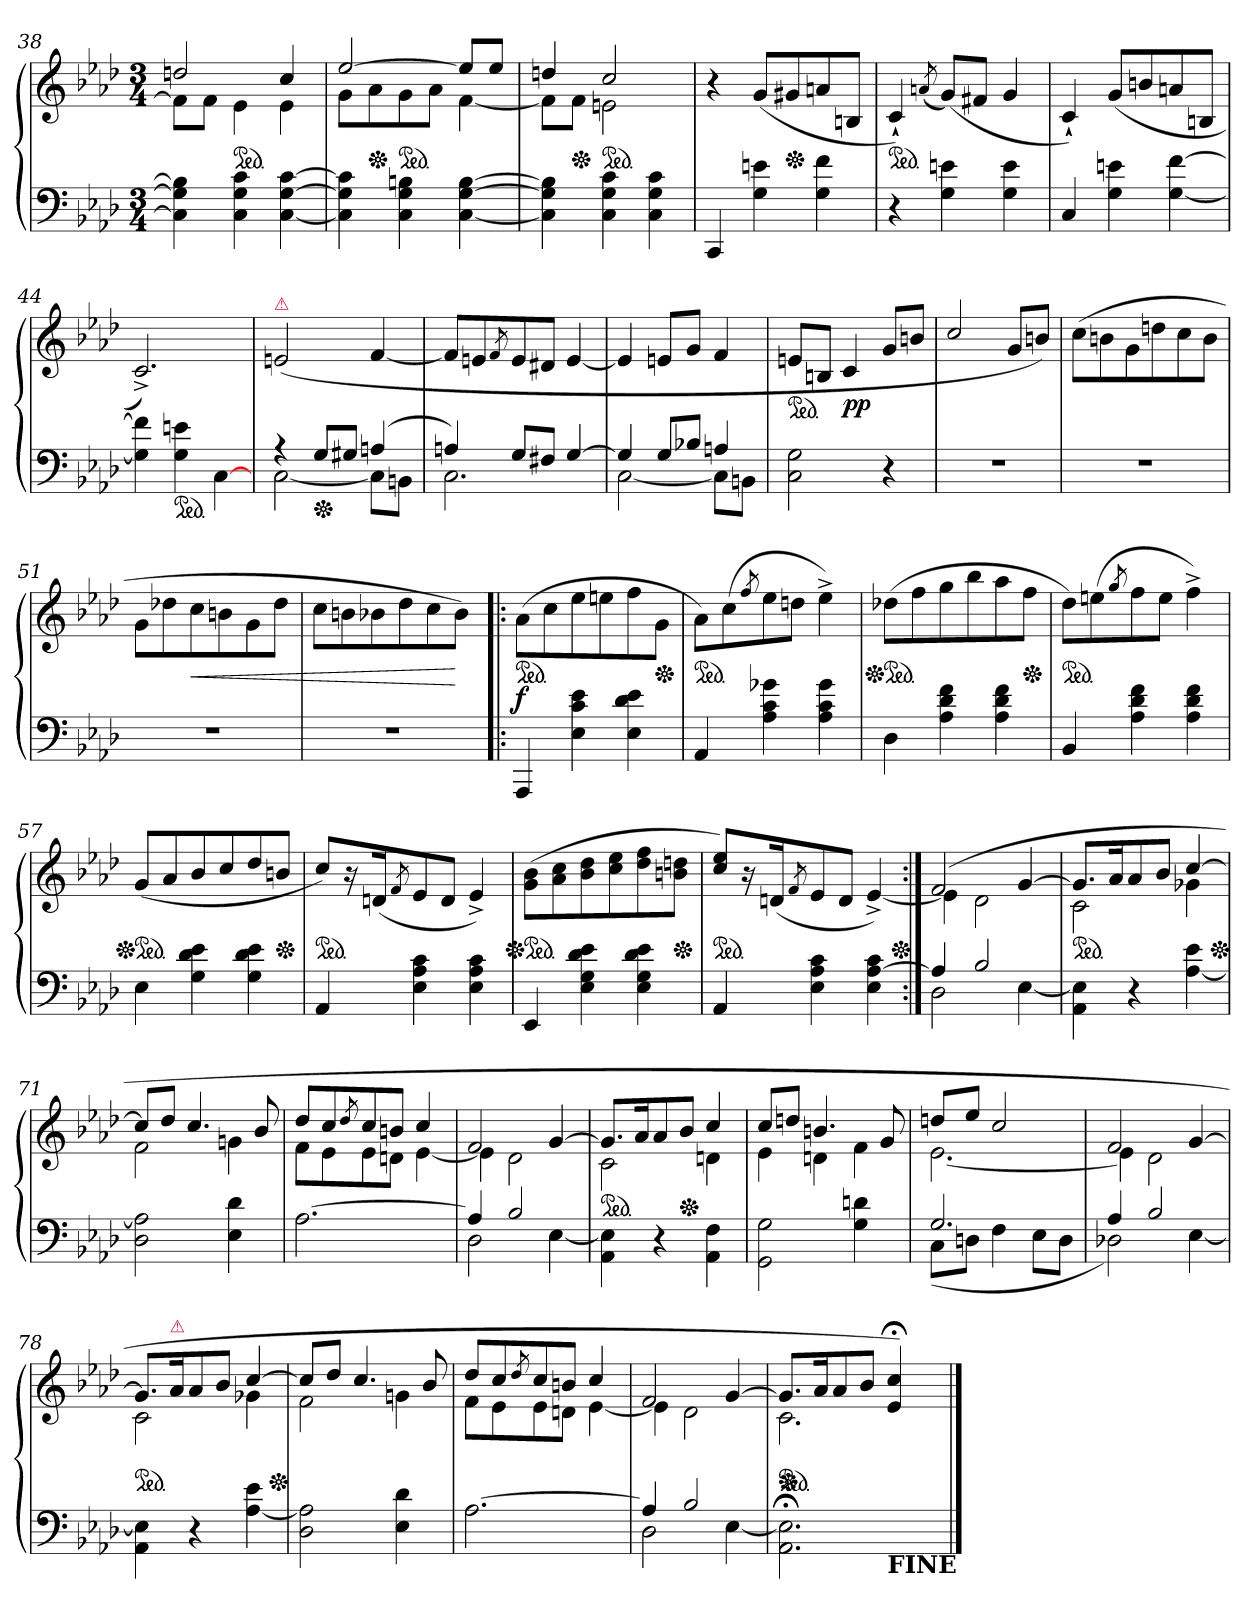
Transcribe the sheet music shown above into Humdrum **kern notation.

**kern	**kern	**dynam
*part1	*part1	*part1
*staff2	*staff1	*staff1/2
*clefF4	*clefG2	*
*k[b-e-a-d-]	*k[b-e-a-d-]	*
*A-:	*A-:	*
*M3/4	*M3/4	*
=38	=38	=38
*	*^	*
4C] 4G] 4Bn]	2ddn	8fL]	.
.	.	8fJ	.
*	*ped	*	*
4C 4G 4c	.	4e-	.
[4C [4G [4c	4cc	4e-	.
=39	=39	=39	=39
4C] 4G] 4c]	[2ee-	8gL	.
*	*Xped	*	*
.	.	8a-	.
*	*ped	*	*
4C 4G 4Bn	.	8g	.
.	.	8a-J	.
[4C [4G [4B	8ee-L]	[4f\	.
.	8ee-J	.	.
=40	=40	=40	=40
4C] 4G] 4Bn]	4ddn	8fL]	.
*	*Xped	*	*
.	.	8fJ	.
*	*ped	*	*
4C 4G 4c	2cc	2en	.
4C 4G 4c	.	.	.
*	*v	*v	*
=41	=41	=41
4CC	4r	.
4G 4en	(<8gL	.
*	*Xped	*
.	8g#X	.
4G 4f	8an	.
.	8BnJ	.
=42	=42	=42
*	*ped	*
4r	4c`<)	.
.	(8qan/	.
4G 4en	(<8gL)	.
.	8f#XJ	.
4G 4e	4g	.
=43	=43	=43
4C	4c`<)	.
4G 4en	(<8gL	.
.	8bn	.
[4G [4f	8an	.
.	8BnJ	.
=44	=44	=44
4G] 4f]	2.c^>)	.
*ped	*	*
4G 4en	.	.
[4C\	.	.
=45	=45	=45
*^	*	*
!	!	!LO:TX:a:i:color=crimson:t=⚠	!
4r	[2C	(>2en	.
*Xped	*	*	*
8GL	.	.	.
8G#XJ	.	.	.
(>4An	8C\L]	[4f	.
.	8BBn\J	.	.
=46	=46	=46	=46
4An)	2.C	8fL]	.
.	.	8en	.
.	.	8qf/	.
8GL	.	8e	.
8F#XJ	.	8d#XJ	.
[4G	.	[4e	.
=47	=47	=47	=47
4G]	[2C	4en]	.
8GL	.	8eL	.
8B-XJ	.	8gJ	.
4An	8C\L]	4f	.
.	8BBn\J	.	.
*v	*v	*	*
=48	=48	=48
*	*ped	*
2C 2G	8enL	.
.	8BnJ	.
.	4c	pp
4r	8gL	.
.	8bnJ	.
=49	=49	=49
2.r	2cc/	.
.	8gL	.
.	8bnJ)	.
=50	=50	=50
2.r	(>8ccL	.
.	8bn	.
.	8g	.
.	8ddn	.
.	8cc	.
.	8bJ	.
=51	=51	=51
2.r	8gL	.
.	8dd-X	.
.	8cc	<
.	8bn	.
.	8g	.
.	8dd-J	.
=52	=52	=52
2.r	8ccL	.
.	8bn	.
.	8b-X	.
.	8dd-	.
.	8cc	.
.	8b-J)	[
=53!|:	=53!|:	=53!|:
*	*ped	*
4AAA-	(>8a-L	f
.	8cc	.
4E- 4c 4e-	8ee-	.
.	8een	.
4E- 4d- 4e-	8ff	.
*	*Xped	*
.	8gJ	.
=54	=54	=54
*	*ped	*
4AA-	8a-L)	.
.	(>8cc	.
.	8qff/	.
4A- 4c 4g-X	8ee-	.
.	8ddnJ	.
4A- 4c 4g-	4ee-^>)	.
=55	=55	=55
*	*Xped	*
*	*ped	*
4D-	(>8dd-XL	.
.	8ff	.
4A- 4d- 4f	8gg	.
.	8bb-	.
4A- 4d- 4f	8aa-	.
*	*Xped	*
.	8ffJ	.
=56	=56	=56
*	*ped	*
4BB-	8dd-L)	.
.	(>8een	.
.	8qgg/	.
4A- 4d- 4f	8ff	.
.	8eeJ	.
4A- 4d- 4f	4ff^>)	.
=57	=57	=57
*	*Xped	*
*	*ped	*
4E-	(<8g/L	.
.	8a-	.
4G 4d- 4e-	8b-	.
.	8cc	.
4G 4d- 4e-	8dd-	.
*	*Xped	*
.	8bnJ	.
=58	=58	=58
*	*ped	*
4AA-	8ccL)	.
.	16r	.
.	(<16dnK	.
.	8qf/	.
4E- 4A- 4c	8e-	.
.	8dJ	.
4E- 4A- 4c	4e-^<)	.
=59	=59	=59
*	*Xped	*
*	*ped	*
4EE-	(>8g 8b-L	.
.	8a- 8cc	.
4E- 4G 4d- 4e-	8b- 8dd-	.
.	8cc 8ee-	.
4E- 4G 4d- 4e-	8dd- 8ff	.
*	*Xped	*
.	8bn 8ddnJ	.
=60	=60	=60
*	*ped	*
4AA-	8cc/ 8ee-/L)	.
.	16r	.
.	(<16dn/K	.
.	8qf/	.
4E- 4A- 4c	8e-/	.
.	8d/J	.
4E- [4A- 4c	[4e-^<)	.
*	*Xped	*
=61:|!	=61:|!	=61:|!
*^	*^	*
4A-]	2D-	(>2f	4e-]	.
2B-	.	.	2d-	.
.	[4E-	[4g/	.	.
*v	*v	*	*	*
=70	=70	=70	=70
*	*ped	*	*
4AA-\ 4E-]\	8.gL]	2c	.
.	16a-K	.	.
4r	8a-	.	.
.	8b-J	.	.
[4A- 4e-	[4cc	4g-X	.
*	*Xped	*	*
=71	=71	=71	=71
2D- 2A-]	8ccL]	2f	.
.	8dd-J	.	.
.	4.cc	.	.
4E- 4d-	.	4gn	.
.	8b-	.	.
=72	=72	=72	=72
[2.A-	8dd-L	8fL	.
.	8cc	8e-	.
.	8qdd-/	.	.
.	8cc	8e-	.
.	8bnJ	8dnJ	.
.	4cc	[4e-	.
=73	=73	=73	=73
*^	*	*	*
4A-]	2D-	2f	4e-]	.
2B-	.	.	2d-	.
.	[4E-	[4g	.	.
*v	*v	*	*	*
=74	=74	=74	=74
*	*ped	*	*
4AA-\ 4E-]\	8.gL]	2c	.
.	16a-K	.	.
4r	8a-	.	.
*	*Xped	*	*
.	8b-J	.	.
4AA-\ 4F\	4cc	4dn	.
=75	=75	=75	=75
2GG\ 2G\	8ccL	4e-	.
.	8ddnJ	.	.
.	4.bn	4dn	.
4G 4dn	.	4f	.
.	8g	.	.
=76	=76	=76	=76
*^	*	*	*
2.G	(<8CL	8ddnL	[2.e-	.
.	8DnJ	8ee-J	.	.
.	4F	2cc	.	.
.	8E-L	.	.	.
.	8DJ	.	.	.
=77	=77	=77	=77	=77
4A-	2D-X)	2f	4e-]	.
2B-	.	.	2d-	.
.	[4E-	[4g	.	.
*v	*v	*	*	*
=78	=78	=78	=78
*	*ped	*	*
4AA-\ 4E-]\	8.gL]	2c	.
!	!LO:TX:a:color=crimson:t=⚠	!	!
.	16a-K	.	.
4r	8a-	.	.
.	8b-J	.	.
[4A- 4e-	[4cc	4g-X	.
*	*Xped	*	*
=79	=79	=79	=79
2D- 2A-]	8ccL]	2f	.
.	8dd-J	.	.
.	4.cc	.	.
4E- 4d-	.	4gn	.
.	8b-	.	.
=80	=80	=80	=80
[2.A-	8dd-L	8fL	.
.	8cc	8e-	.
.	8qdd-/	.	.
.	8cc	8e-	.
.	8bnJ	8dnJ	.
.	4cc	[4e-	.
=81	=81	=81	=81
*^	*	*	*
4A-]	2D-	2f	4e-]	.
2B-	.	.	2d-	.
.	[4E-	[4g	.	.
=82	=82	=82	=82	=82
*	*	*ped	*	*
*	*	*Xped	*	*
2.AA-;<\ 2.E-];<\	2ryy	8.gL]	2.c	.
.	.	16a-K	.	.
.	.	8a-	.	.
.	.	8b-J	.	.
!	!LO:TX:b:B:t=FINE	!	!	!
.	4ryy	4e-;< 4cc;<)	.	.
*v	*v	*	*	*
*	*v	*v	*
==	==	==
*-	*-	*-
